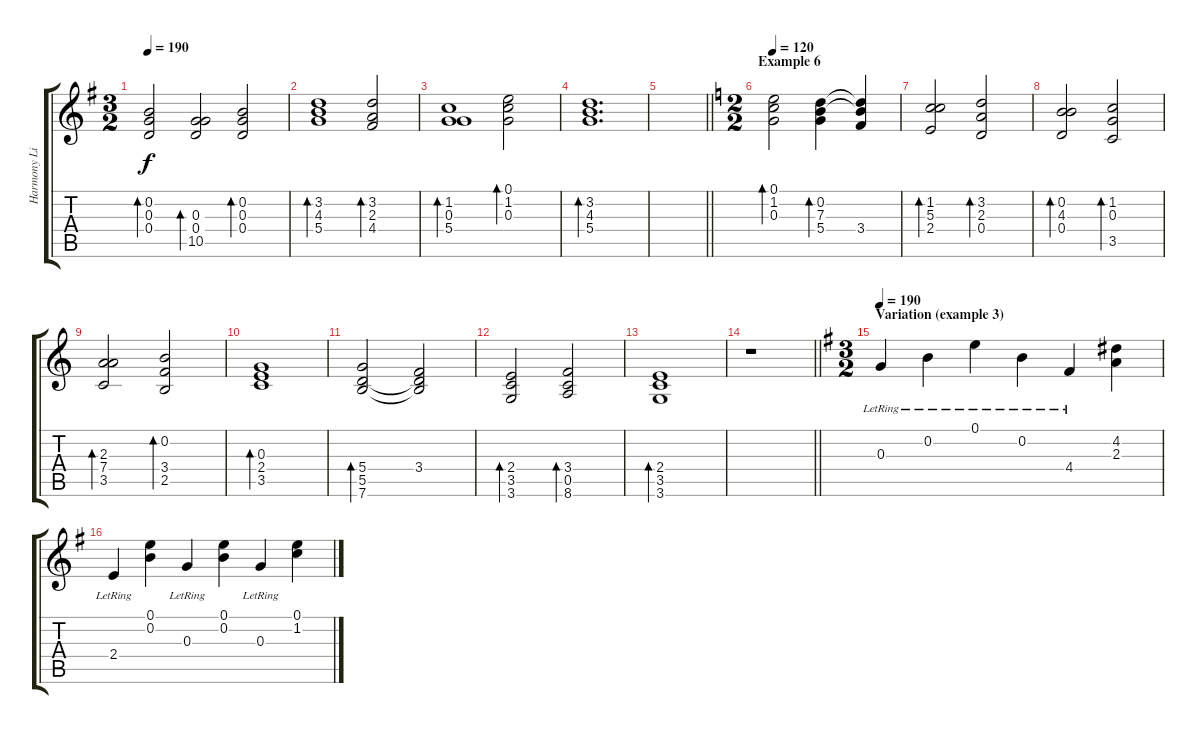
\track ("Harmony Line" "Harmony Li") {instrument electricguitarjazz}
\staff {score tabs}
\tuning (E4 B3 G3 D3 A2 E2) {hide}
\ts (3 2)
\tempo 190
\clef g2
\ks g
(0.2 0.3 0.4).2{bd 240 dy f} (0.3 0.4 10.5).2{bd 240} (0.2 0.3 0.4).2{bd 240} |
(3.2 4.3 5.4).1{bd 240} (3.2 2.3 4.4).2{bd 240} |
(1.2 0.3 5.4).1{bd 240} (0.1 1.2 0.3).2{bd 240} |
(3.2 4.3 5.4).1{d bd 480} |
\barLineRight lightlight
|
\ts (2 2)
\section ("" "Example 6")
\tempo 120
\ks c
(0.1 1.2 0.3).2{bd 240} (0.2 7.3 5.4).4{bd 240} (0.2{t} 7.3{t} 3.4).4 |
(1.2 5.3 2.4).2{bd 240} (3.2 2.3 0.4).2{bd 240} |
(0.2 4.3 0.4).2{bd 240} (1.2 0.3 3.5).2{bd 240} |
(2.3 7.4 3.5).2{bd 240} (0.2 3.4 2.5).2{bd 240} |
(0.3 2.4 3.5).1{bd 240} |
(5.4 5.5 7.6).2{bd 240} (3.4 5.5{t} 7.6{t}).2 |
(2.4 3.5 3.6).2{bd 240} (3.4 0.5 8.6).2{bd 240} |
(2.4 3.5 3.6).1{bd 480} |
\barLineRight lightlight
r.1 |
\ts (3 2)
\section ("" "Variation (example 3)")
\tempo 190
\ks eminor
0.3{lr}.4 0.2{lr}.4 0.1{lr}.4 0.2{lr}.4 4.4{lr}.4 (4.2 2.3).4 |
2.4{lr}.4 (0.1 0.2).4 0.3{lr}.4 (0.1 0.2).4 0.3{lr}.4 (0.1 1.2).4
